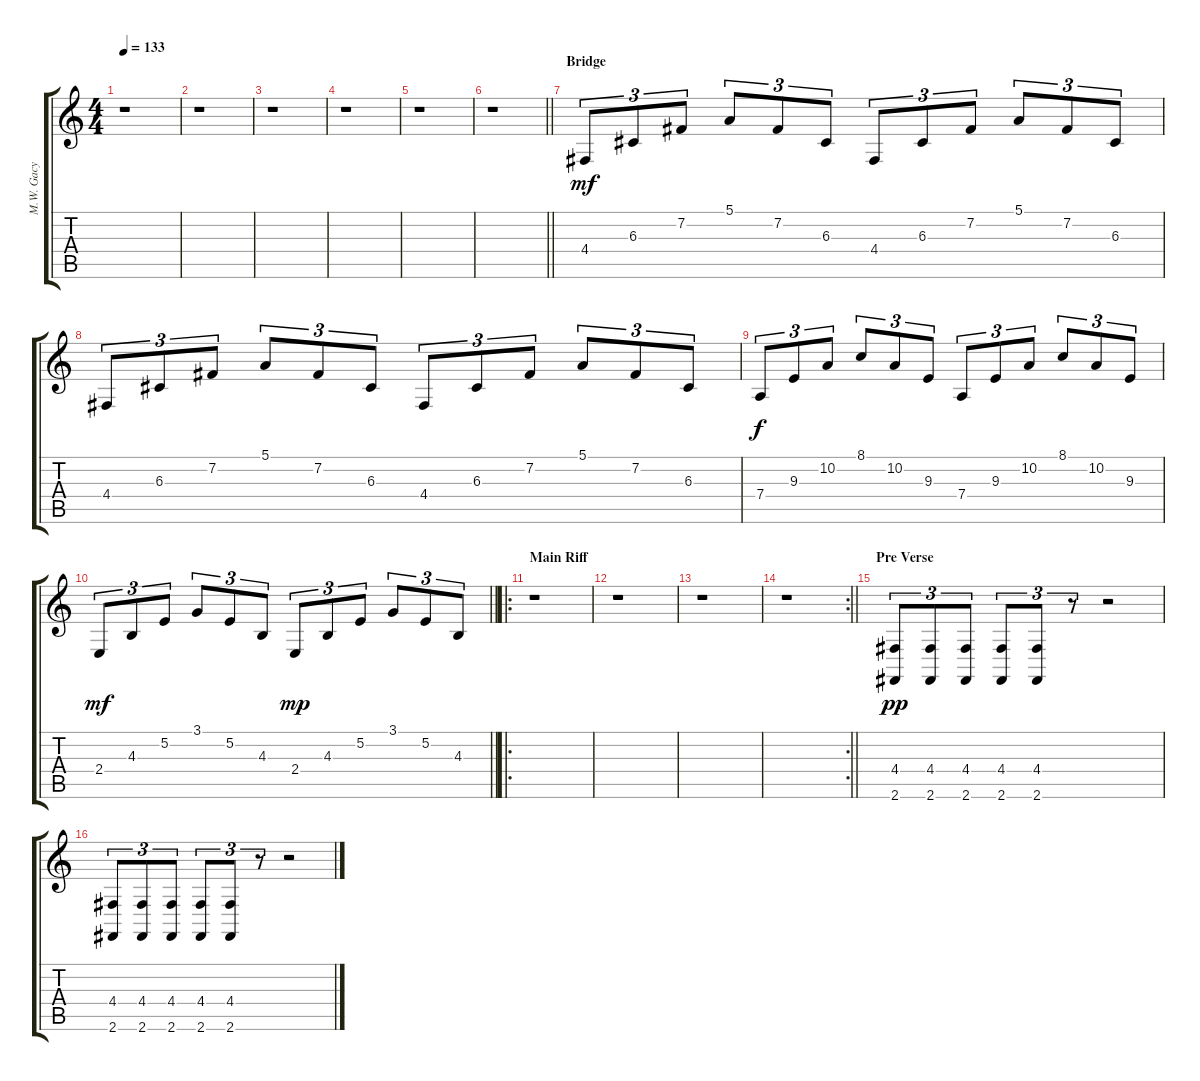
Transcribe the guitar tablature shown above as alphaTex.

\track ("M.W. Gacy (Keyboard)" "M.W. Gacy ") {instrument lead8bassandlead}
\staff {score tabs}
\tuning (E4 B3 G3 D3 A2 E2) {hide}
\ts (4 4)
\tempo 133
\clef g2
\ks c
r.1{dy pp} |
r.1 |
r.1 |
r.1 |
r.1 |
\barLineRight lightlight
r.1 |
\section ("" "Bridge ")
4.4.8{tu (3 2) dy mf balance 8 instrument drawbarorgan} 6.3.8{tu (3 2)} 7.2.8{tu (3 2)} 5.1.8{tu (3 2)} 7.2.8{tu (3 2)} 6.3.8{tu (3 2)} 4.4.8{tu (3 2)} 6.3.8{tu (3 2)} 7.2.8{tu (3 2)} 5.1.8{tu (3 2)} 7.2.8{tu (3 2)} 6.3.8{tu (3 2)} |
4.4.8{tu (3 2)} 6.3.8{tu (3 2)} 7.2.8{tu (3 2)} 5.1.8{tu (3 2)} 7.2.8{tu (3 2)} 6.3.8{tu (3 2)} 4.4.8{tu (3 2)} 6.3.8{tu (3 2)} 7.2.8{tu (3 2)} 5.1.8{tu (3 2)} 7.2.8{tu (3 2)} 6.3.8{tu (3 2)} |
7.4.8{tu (3 2) dy f} 9.3.8{tu (3 2)} 10.2.8{tu (3 2)} 8.1.8{tu (3 2)} 10.2.8{tu (3 2)} 9.3.8{tu (3 2)} 7.4.8{tu (3 2)} 9.3.8{tu (3 2)} 10.2.8{tu (3 2)} 8.1.8{tu (3 2)} 10.2.8{tu (3 2)} 9.3.8{tu (3 2)} |
\barLineRight lightlight
2.4.8{tu (3 2) dy mf} 4.3.8{tu (3 2)} 5.2.8{tu (3 2)} 3.1.8{tu (3 2)} 5.2.8{tu (3 2)} 4.3.8{tu (3 2)} 2.4.8{tu (3 2) dy mp} 4.3.8{tu (3 2)} 5.2.8{tu (3 2)} 3.1.8{tu (3 2)} 5.2.8{tu (3 2)} 4.3.8{tu (3 2)} |
\ro
\section ("" "Main Riff")
r.1 |
r.1 |
r.1 |
\rc 2
\barLineRight lightlight
r.1 |
\section ("" "Pre Verse")
(4.4 2.6).8{tu (3 2) dy pp balance 0 instrument lead8bassandlead} (4.4 2.6).8{tu (3 2)} (4.4 2.6).8{tu (3 2)} (4.4 2.6).8{tu (3 2)} (4.4 2.6).8{tu (3 2)} r.8{tu (3 2)} r.2 |
(4.4 2.6).8{tu (3 2) balance 16 instrument lead8bassandlead} (4.4 2.6).8{tu (3 2)} (4.4 2.6).8{tu (3 2)} (4.4 2.6).8{tu (3 2)} (4.4 2.6).8{tu (3 2)} r.8{tu (3 2)} r.2
